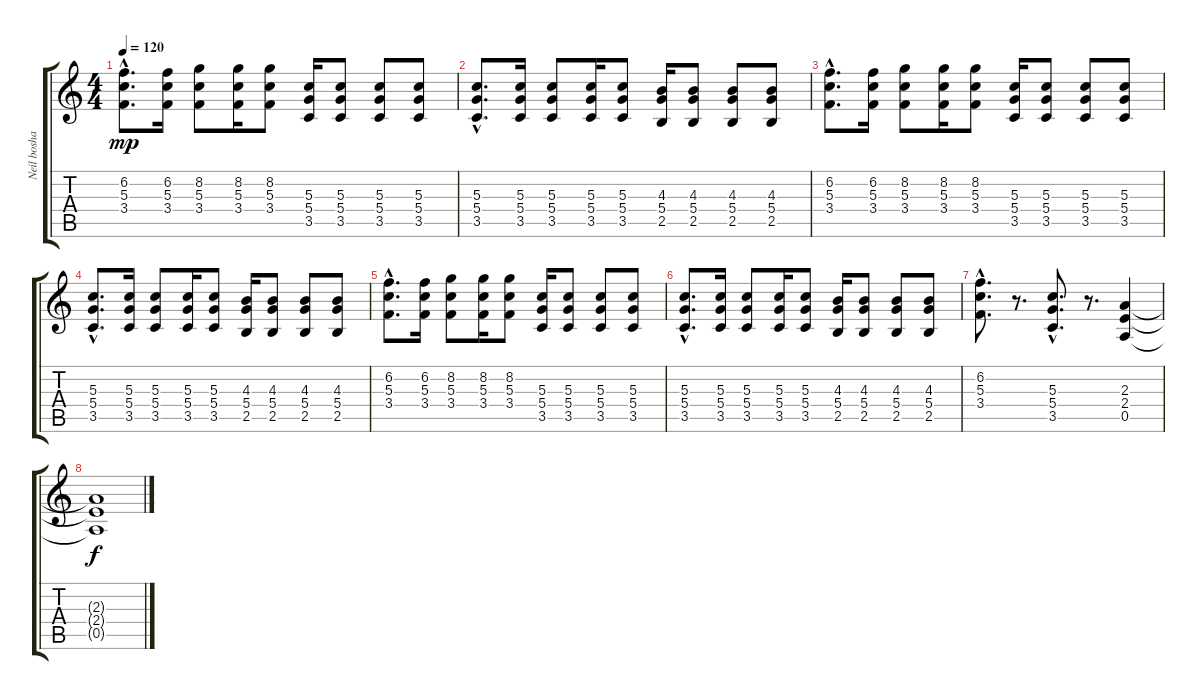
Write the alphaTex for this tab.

\track ("Neil boshart" "Neil bosha") {instrument distortionguitar}
\staff {score tabs}
\tuning (E4 B3 G3 D3 A2 E2) {hide}
\ts (4 4)
\tempo 120
\clef g2
\ks c
(6.2{hac} 5.3{hac} 3.4{hac}).8{d dy mp} (6.2 5.3 3.4).16 (8.2 5.3 3.4).8 (8.2 5.3 3.4).16 (8.2 5.3 3.4).8 (5.3 5.4 3.5).16 (5.3 5.4 3.5).8 (5.3 5.4 3.5).8 (5.3 5.4 3.5).8 |
(5.3{hac} 5.4{hac} 3.5{hac}).8{d} (5.3 5.4 3.5).16 (5.3 5.4 3.5).8 (5.3 5.4 3.5).16 (5.3 5.4 3.5).8 (4.3 5.4 2.5).16 (4.3 5.4 2.5).8 (4.3 5.4 2.5).8 (4.3 5.4 2.5).8 |
(6.2{hac} 5.3{hac} 3.4{hac}).8{d} (6.2 5.3 3.4).16 (8.2 5.3 3.4).8 (8.2 5.3 3.4).16 (8.2 5.3 3.4).8 (5.3 5.4 3.5).16 (5.3 5.4 3.5).8 (5.3 5.4 3.5).8 (5.3 5.4 3.5).8 |
(5.3{hac} 5.4{hac} 3.5{hac}).8{d} (5.3 5.4 3.5).16 (5.3 5.4 3.5).8 (5.3 5.4 3.5).16 (5.3 5.4 3.5).8 (4.3 5.4 2.5).16 (4.3 5.4 2.5).8 (4.3 5.4 2.5).8 (4.3 5.4 2.5).8 |
(6.2{hac} 5.3{hac} 3.4{hac}).8{d} (6.2 5.3 3.4).16 (8.2 5.3 3.4).8 (8.2 5.3 3.4).16 (8.2 5.3 3.4).8 (5.3 5.4 3.5).16 (5.3 5.4 3.5).8 (5.3 5.4 3.5).8 (5.3 5.4 3.5).8 |
(5.3{hac} 5.4{hac} 3.5{hac}).8{d} (5.3 5.4 3.5).16 (5.3 5.4 3.5).8 (5.3 5.4 3.5).16 (5.3 5.4 3.5).8 (4.3 5.4 2.5).16 (4.3 5.4 2.5).8 (4.3 5.4 2.5).8 (4.3 5.4 2.5).8 |
(6.2{hac} 5.3{hac} 3.4{hac}).8{d} r.8{d} (5.3{hac} 5.4{hac} 3.5{hac}).8{d} r.8{d} (2.3 2.4 0.5).4 |
(2.3{t} 2.4{t} 0.5{t}).1{dy f}
